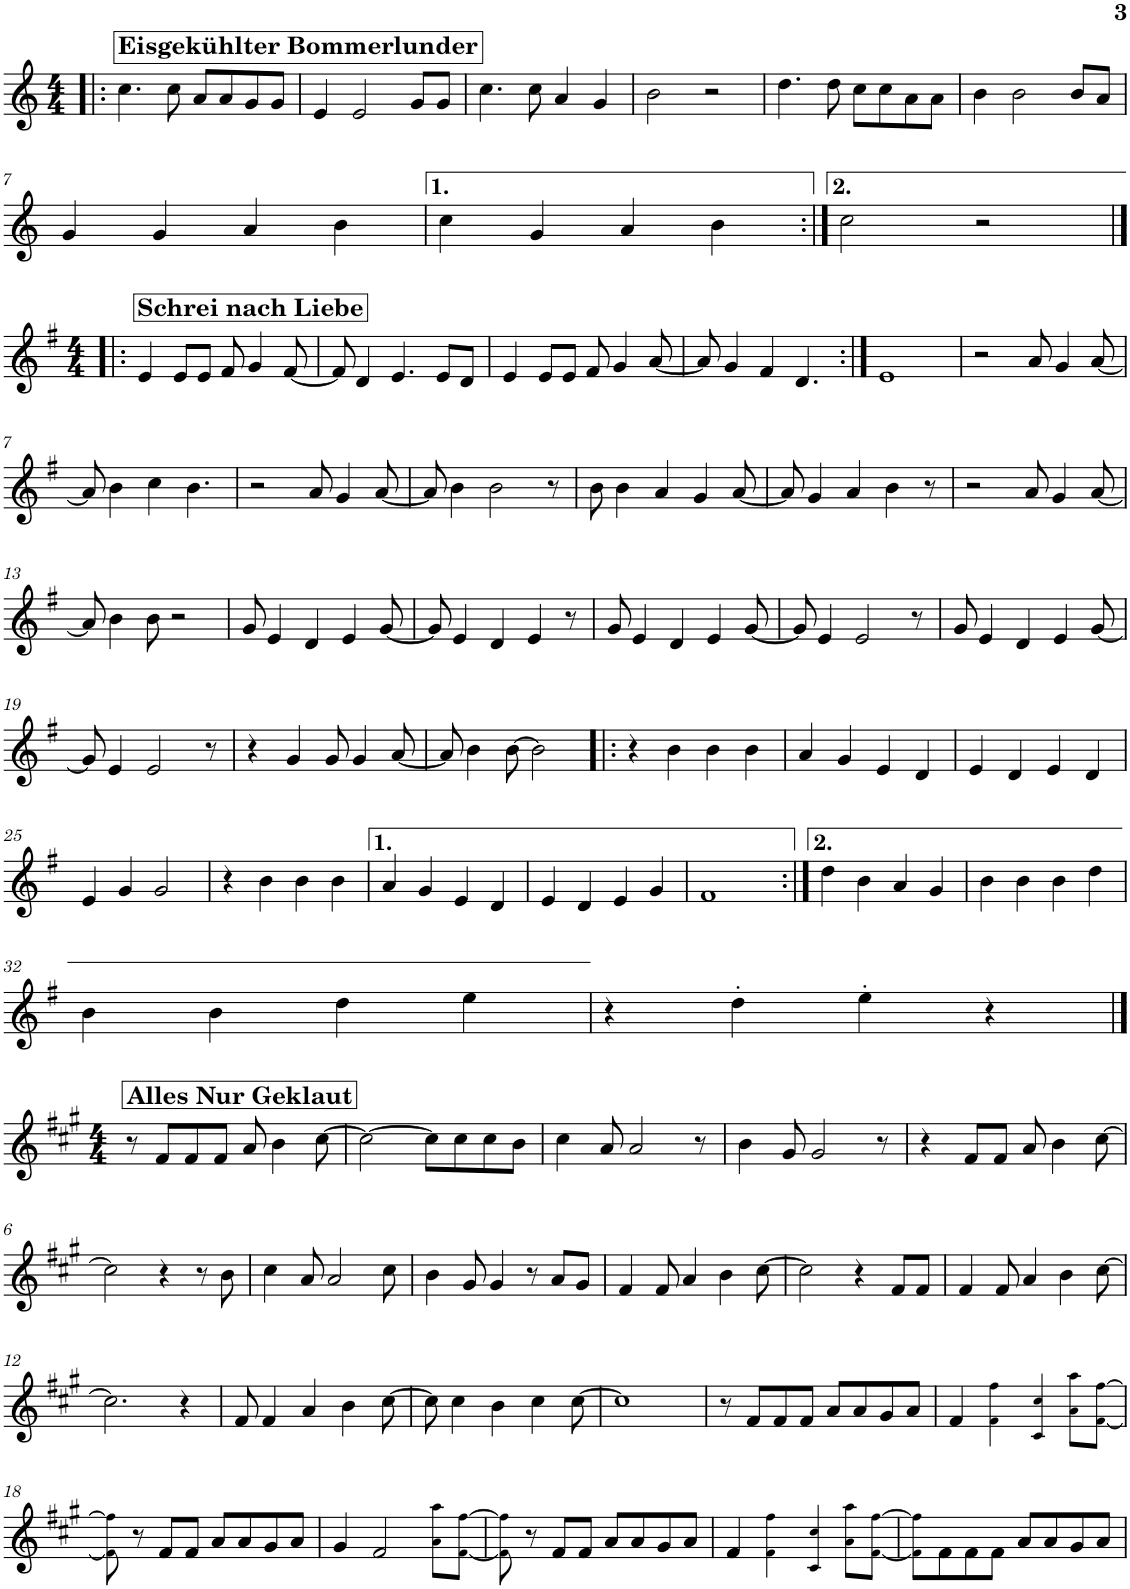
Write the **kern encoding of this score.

**kern
*part1
*staff1
*I"Bb Trumpet
*I'Bb Tpt.
!!LO:PB:g=z
*clefG2
*Trd1c2
*k[]
*M4/4
=1!|:
!LO:TX:a:B:t=Eisgekühlter Bommerlunder
4.cc\
8cc\
8a/L
8a/
8g/
8g/J
=2
4e/
2e/
8g/L
8g/J
=3
4.cc\
8cc\
4a/
4g/
=4
2b\
2r
=5
4.dd\
8dd\
8cc\L
8cc\
8a\
8a\J
=6
4b\
2b\
8b/L
8a/J
!!LO:LB:g=z
=7
4g/
4g/
4a/
4b\
=8
4cc\
4g/
4a/
4b\
=9:|!
2cc\
2r
!!LO:LB:g=z
=1|!:
*k[f#]
*M4/4
!LO:TX:a:B:t=Schrei nach Liebe
4e/
8e/L
8e/J
8f#/
4g/
[8f#/
=2
8f#/]
4d/
4.e/
8e/L
8d/J
=3
4e/
8e/L
8e/J
8f#/
4g/
[8a/
=4
8a/]
4g/
4f#/
4.d/
=5:|!
1e
=6
2r
8a/
4g/
[8a/
!!LO:LB:g=z
=7
8a/]
4b\
4cc\
4.b\
=8
2r
8a/
4g/
[8a/
=9
8a/]
4b\
2b\
8r
=10
8b\
4b\
4a/
4g/
[8a/
=11
8a/]
4g/
4a/
4b\
8r
=12
2r
8a/
4g/
[8a/
!!LO:LB:g=z
=13
8a/]
4b\
8b\
2r
=14
8g/
4e/
4d/
4e/
[8g/
=15
8g/]
4e/
4d/
4e/
8r
=16
8g/
4e/
4d/
4e/
[8g/
=17
8g/]
4e/
2e/
8r
=18
8g/
4e/
4d/
4e/
[8g/
!!LO:LB:g=z
=19
8g/]
4e/
2e/
8r
=20
4r
4g/
8g/
4g/
[8a/
=21
8a/]
4b\
[8b\
2b\]
=22!|:
4r
4b\
4b\
4b\
=23
4a/
4g/
4e/
4d/
=24
4e/
4d/
4e/
4d/
!!LO:LB:g=z
=25
4e/
4g/
2g/
=26
4r
4b\
4b\
4b\
=27
4a/
4g/
4e/
4d/
=28
4e/
4d/
4e/
4g/
=29
1f#
=30:|!
4dd\
4b\
4a/
4g/
=31
4b\
4b\
4b\
4dd\
!!LO:LB:g=z
=32
4b\
4b\
4dd\
4ee\
=33
4r
4dd'\
4ee'\
4r
!!LO:LB:g=z
==1
*k[f#c#g#]
*M4/4
!LO:TX:a:B:t=Alles Nur Geklaut
8r
8f#/L
8f#/
8f#/J
8a/
4b\
[8cc#\
=2
2cc#\_
8cc#\L]
8cc#\
8cc#\
8b\J
=3
4cc#\
8a/
2a/
8r
=4
4b\
8g#/
2g#/
8r
=5
4r
8f#/L
8f#/J
8a/
4b\
[8cc#\
!!LO:LB:g=z
=6
2cc#\]
4r
8r
8b\
=7
4cc#\
8a/
2a/
8cc#\
=8
4b\
8g#/
4g#/
8r
8a/L
8g#/J
=9
4f#/
8f#/
4a/
4b\
[8cc#\
=10
2cc#\]
4r
8f#/L
8f#/J
=11
4f#/
8f#/
4a/
4b\
[8cc#\
!!LO:LB:g=z
=12
2.cc#\]
4r
=13
8f#/
4f#/
4a/
4b\
[8cc#\
=14
8cc#\]
4cc#\
4b\
4cc#\
[8cc#\
=15
1cc#]
=16
8r
8f#/L
8f#/
8f#/J
8a/L
8a/
8g#/
8a/J
=17
4f#/
4f#!\ 4ff#!\
4c#!/ 4cc#!/
8a!\ 8aa!\L
[8f#!\ [8ff#!\J
!!LO:LB:g=z
=18
8f#!\] 8ff#!\]
8r
8f#/L
8f#/J
8a/L
8a/
8g#/
8a/J
=19
4g#/
2f#/
8a!\ 8aa!\L
[8f#!\ [8ff#!\J
=20
8f#!\] 8ff#!\]
8r
8f#/L
8f#/J
8a/L
8a/
8g#/
8a/J
=21
4f#/
4f#!\ 4ff#!\
4c#!/ 4cc#!/
8a!\ 8aa!\L
[8f#!\ [8ff#!\J
=22
8f#!\] 8ff#!\]L
8f#\
8f#\
8f#\J
8a/L
8a/
8g#/
8a/J
=
*-
